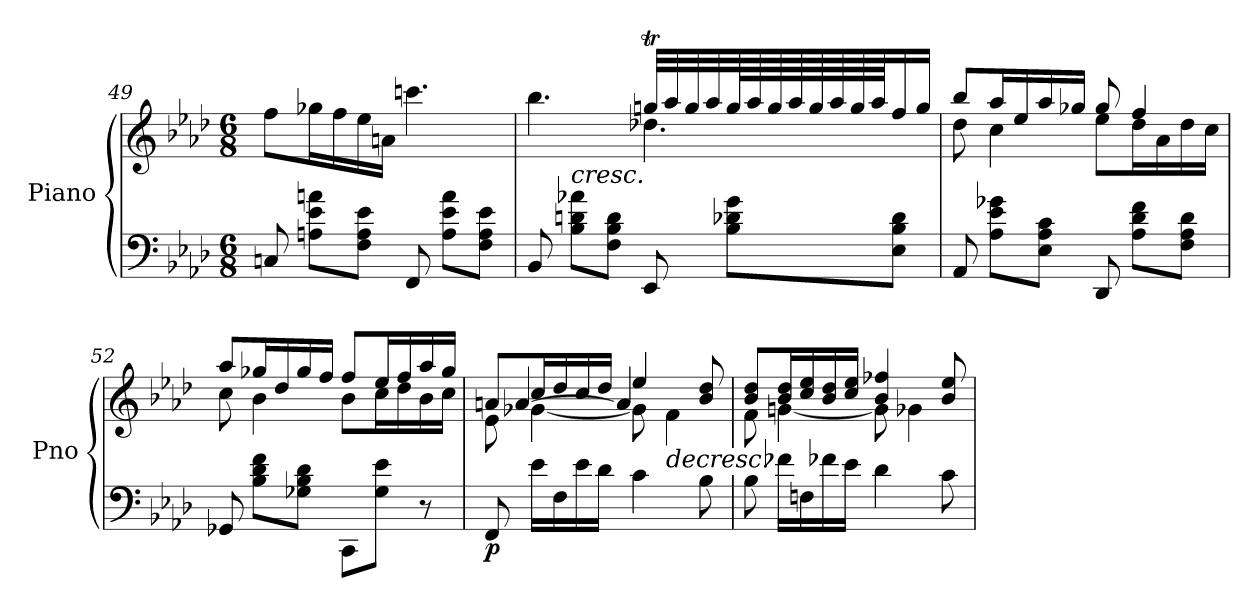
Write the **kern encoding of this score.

**kern	**kern	**dynam
*part1	*part1	*part1
*staff2	*staff1	*staff1/2
*I"Piano	*	*
*I'Pno	*	*
*clefF4	*clefG2	*
*k[b-e-a-d-]	*k[b-e-a-d-]	*
*M6/8	*M6/8	*
=49	=49	=49
8Cn/	8ff\L	.
8An\ 8e-\ 8an\L	16gg-X\L	.
.	16ff\	.
8F\ 8A\ 8e-\J	16ee-\	.
.	16an\JJ	.
8FF/	4.cccn\	.
8A\ 8e-\ 8a\L	.	.
8F\ 8A\ 8e-\J	.	.
!!LO:LB:g=z
=50	=50	=50
*	*^	*
8BB-/	4.bb-\	4.reyy	.
!LO:TX:a:i:t=cresc.	!	!	!
8B-\ 8dn\ 8a-X\L	.	.	.
8F\ 8B-\ 8d\J	.	.	.
8EE-/	32ggnt/LLL	4.dd-X\	.
.	32aa-/	.	.
.	32gg/	.	.
.	32aa-/	.	.
8B-\ 8d-X\ 8g\L	64gg/L	.	.
.	64aa-/	.	.
.	64gg/	.	.
.	64aa-/	.	.
.	64gg/	.	.
.	64aa-/	.	.
.	64gg/	.	.
.	64aa-/JJ	.	.
8E-\ 8B-\ 8d-\J	16ff/	.	.
.	16gg/JJ	.	.
=51	=51	=51	=51
8AA-/	8bb-/L	8dd-\	.
8A-\ 8e-\ 8g-X\L	16aa-/L	4cc\	.
.	16ee-/	.	.
8E-\ 8A-\ 8c\J	16aa-/	.	.
.	16gg-X/JJ	.	.
8DD-/	8gg-/	8ee-\L	.
8A-\ 8d-\ 8f\L	4ff/	16dd-\L	.
.	.	16a-\	.
8F\ 8A-\ 8d-\J	.	16dd-\	.
.	.	16cc\JJ	.
=52	=52	=52	=52
8GG-X/	8aa-/L	8cc\	.
8B-\ 8d-\ 8f\L	16gg-X/L	4b-\	.
.	16dd-/	.	.
8G-X\ 8B-\ 8d-\J	16gg-/	.	.
.	16ff/JJ	.	.
8CC\L	8ff/L	8b-\L	.
8G-\ 8e-\J	16ee-/L	16cc\L	.
.	16ff/	16dd-\	.
8r	16aa-/	16b-\	.
.	16gg-/JJ	16cc\JJ	.
=53	=53	=53	=53
*	*	*^	*
!	!	!	!	!LO:DY:b=2
8FF/	8an/L	8e-\	8rEEyy	p
16e-\LL	16cc/L	[4g-X\	[4a/	.
16F\	16dd-/	.	.	.
16e-\	16cc/	.	.	.
16d-\JJ	16dd-/JJ	.	.	.
4c\	4ee-/	8g-\]	4a/]	]
!	!	!	!	!LO:HP:b
.	.	4f\	.	>
8B-\	8b-/ 8dd-/	.	8rAyy	.
*	*	*v	*v	*
!!LO:PB:g=z
=54	=54	=54	=54
8B-\	8b-/ 8dd-/L	8f\	.
16f-X\LL	16b-/ 16dd-/L	[4gn\	.
16Fn\	16cc/ 16ee-/	.	.
16f-X\	16b-/ 16dd-/	.	.
16e-\JJ	16cc/ 16ee-/JJ	.	.
4d-\	4b-/ 4ff-X/	8g\]	.
.	.	4g-X\	.
8c\	8b-/ 8ee-/	.	.
*	*v	*v	*
=	=	=
*-	*-	*-
